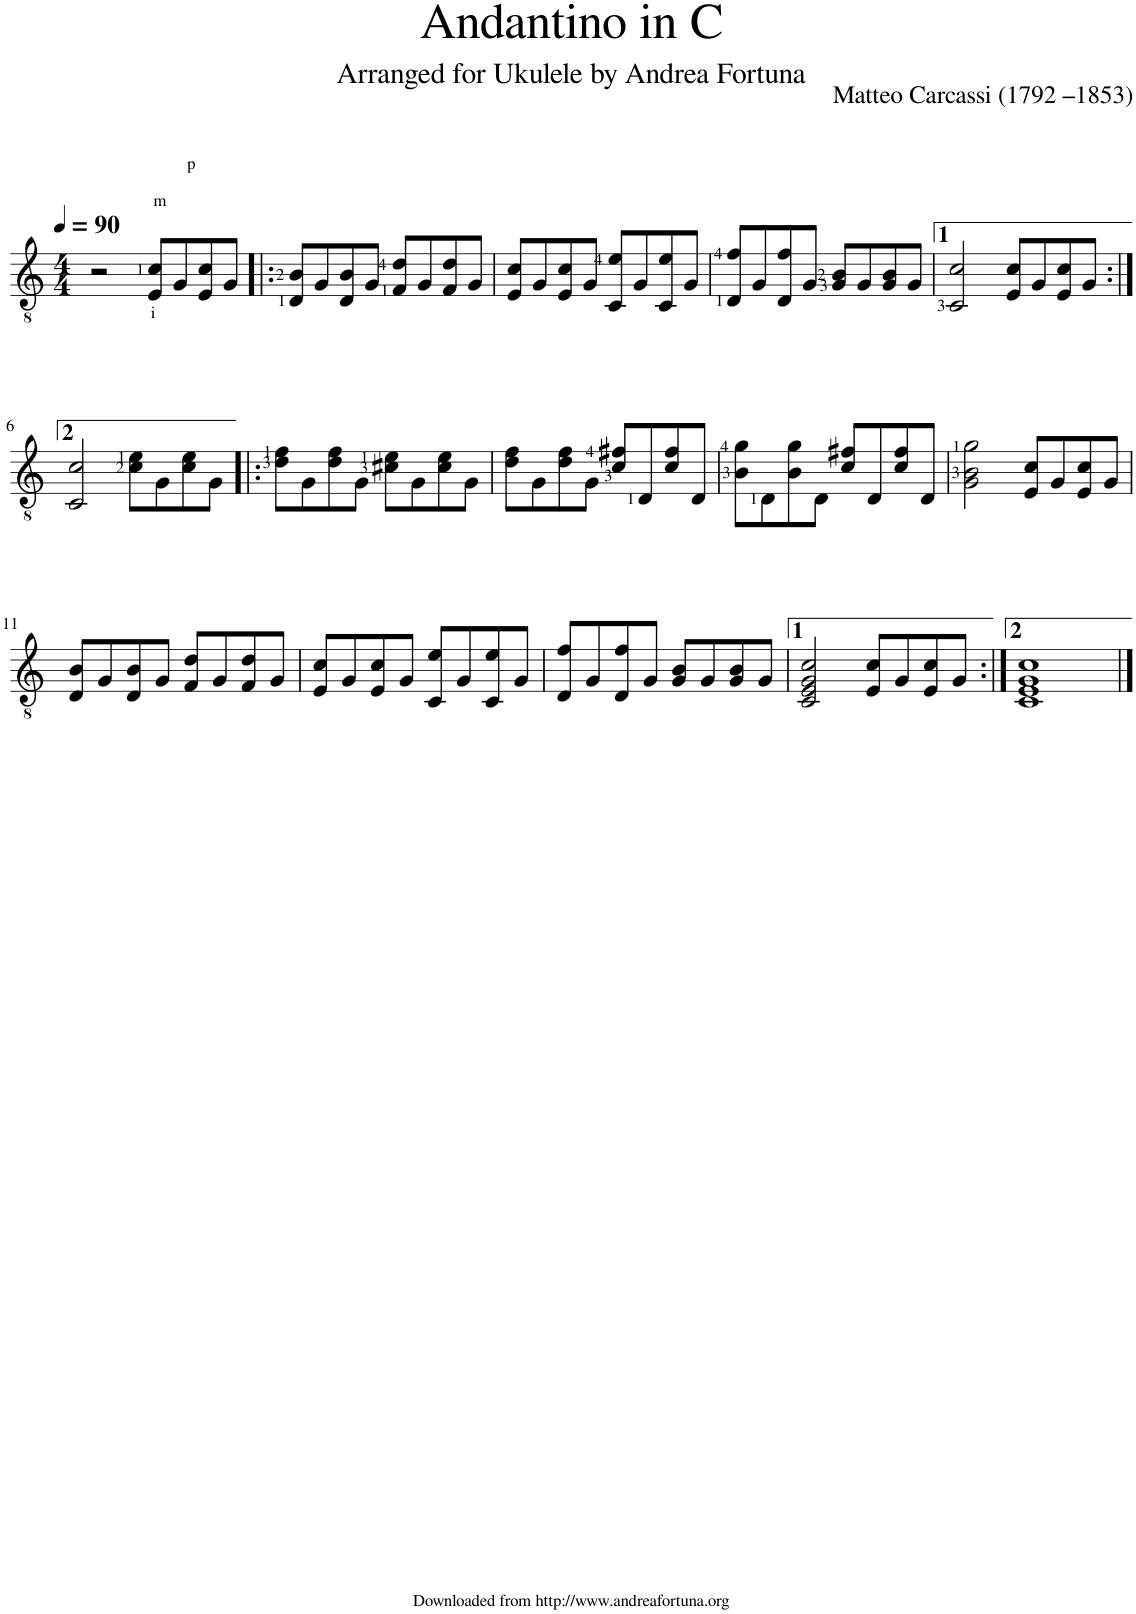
**kern
*part1
*staff1
*I"Ukulele
*clefGv2
*k[]
*M4/4
*MM90
=1
2r
8E/ 8c/L
8G/
8E/ 8c/
8G/J
=2!|:
8D/ 8B/L
8G/
8D/ 8B/
8G/J
8F/ 8d/L
8G/
8F/ 8d/
8G/J
=3
8E/ 8c/L
8G/
8E/ 8c/
8G/J
8C/ 8e/L
8G/
8C/ 8e/
8G/J
=4
8D/ 8f/L
8G/
8D/ 8f/
8G/J
8G/ 8B/L
8G/
8G/ 8B/
8G/J
=5
2C/ 2c/
8E/ 8c/L
8G/
8E/ 8c/
8G/J
!!LO:LB:g=z
=6:|!
2C/ 2c/
8c\ 8e\L
8G\
8c\ 8e\
8G\J
=7!|:
8d\ 8f\L
8G\
8d\ 8f\
8G\J
8c#X\ 8e\L
8G\
8c#\ 8e\
8G\J
=8
8d\ 8f\L
8G\
8d\ 8f\
8G\J
8c/ 8f#X/L
8D/
8c/ 8f#/
8D/J
=9
8B\ 8g\L
8D\
8B\ 8g\
8D\J
8c/ 8f#X/L
8D/
8c/ 8f#/
8D/J
=10
2G\ 2B\ 2g\
8E/ 8c/L
8G/
8E/ 8c/
8G/J
!!LO:LB:g=z
=11
8D/ 8B/L
8G/
8D/ 8B/
8G/J
8F/ 8d/L
8G/
8F/ 8d/
8G/J
=12
8E/ 8c/L
8G/
8E/ 8c/
8G/J
8C/ 8e/L
8G/
8C/ 8e/
8G/J
=13
8D/ 8f/L
8G/
8D/ 8f/
8G/J
8G/ 8B/L
8G/
8G/ 8B/
8G/J
=14
2C/ 2E/ 2G/ 2c/
8E/ 8c/L
8G/
8E/ 8c/
8G/J
=15:|!
1C 1E 1G 1c
==
*-
